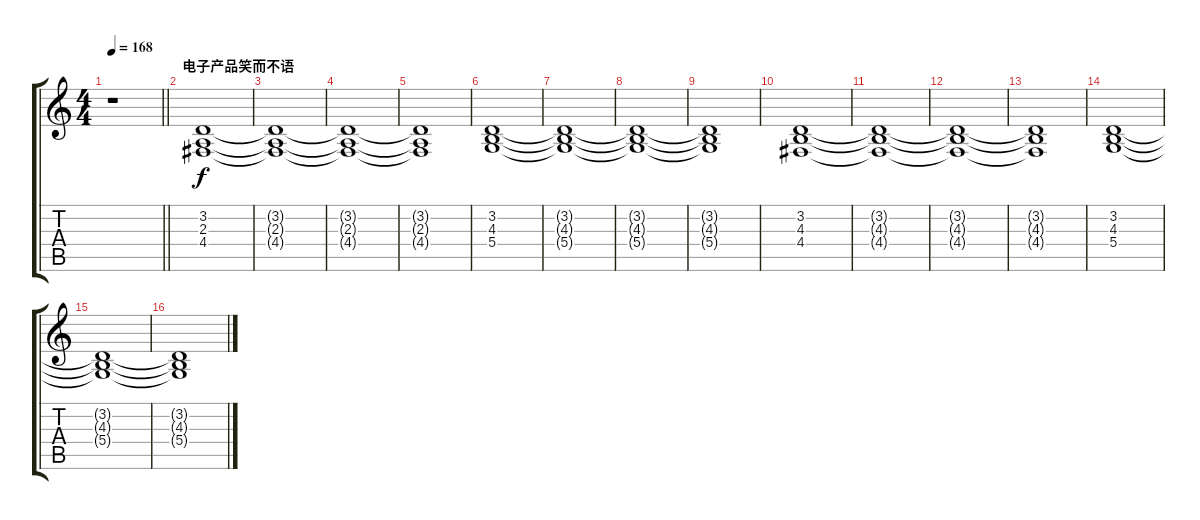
\track "" {instrument lead3calliope}
\staff {score tabs}
\tuning (E4 B3 G3 D3 A2 E2) {hide}
\ts (4 4)
\section ("" "")
\tempo 168
\clef g2
\barLineRight lightlight
\ks c
r.1{dy f} |
\section ("" "电子产品笑而不语")
(3.2 2.3 4.4).1 |
(3.2{t} 2.3{t} 4.4{t}).1 |
(3.2{t} 2.3{t} 4.4{t}).1 |
(3.2{t} 2.3{t} 4.4{t}).1 |
(3.2 4.3 5.4).1 |
(3.2{t} 4.3{t} 5.4{t}).1 |
(3.2{t} 4.3{t} 5.4{t}).1 |
(3.2{t} 4.3{t} 5.4{t}).1 |
(3.2 4.3 4.4).1 |
(3.2{t} 4.3{t} 4.4{t}).1 |
(3.2{t} 4.3{t} 4.4{t}).1 |
(3.2{t} 4.3{t} 4.4{t}).1 |
(3.2 4.3 5.4).1 |
(3.2{t} 4.3{t} 5.4{t}).1 |
(3.2{t} 4.3{t} 5.4{t}).1
